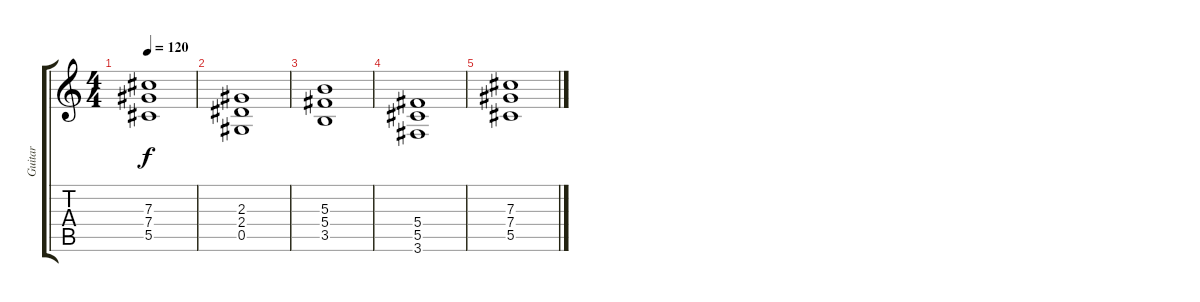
\track ("Guitar" "Guitar") {instrument distortionguitar}
\staff {score tabs}
\tuning (Eb4 Bb3 Gb3 Db3 Ab2 Eb2) {hide}
\ts (4 4)
\tempo 120
\clef g2
\ks c
(7.3 7.4 5.5).1{dy f} |
(2.3 2.4 0.5).1 |
(5.3 5.4 3.5).1 |
(5.4 5.5 3.6).1 |
(7.3 7.4 5.5).1
